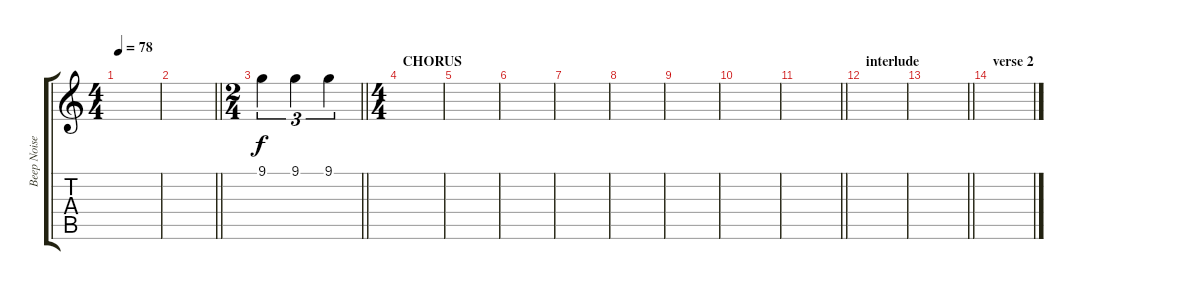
\track ("Beep Noises" "Beep Noise") {instrument electricpiano1}
\staff {score tabs}
\tuning (Bb4 B3 G3 D3 A2 E2) {hide}
\ts (4 4)
\tempo 78
\clef g2
\ks c
|
\barLineRight lightlight
|
\ts (2 4)
\barLineRight lightlight
9.1.4{tu (3 2)} 9.1.4{tu (3 2)} 9.1.4{tu (3 2)} |
\ts (4 4)
\section ("" "CHORUS")
|
|
|
|
|
|
|
\barLineRight lightlight
|
\section ("" "interlude")
|
\barLineRight lightlight
|
\section ("" "verse 2")
